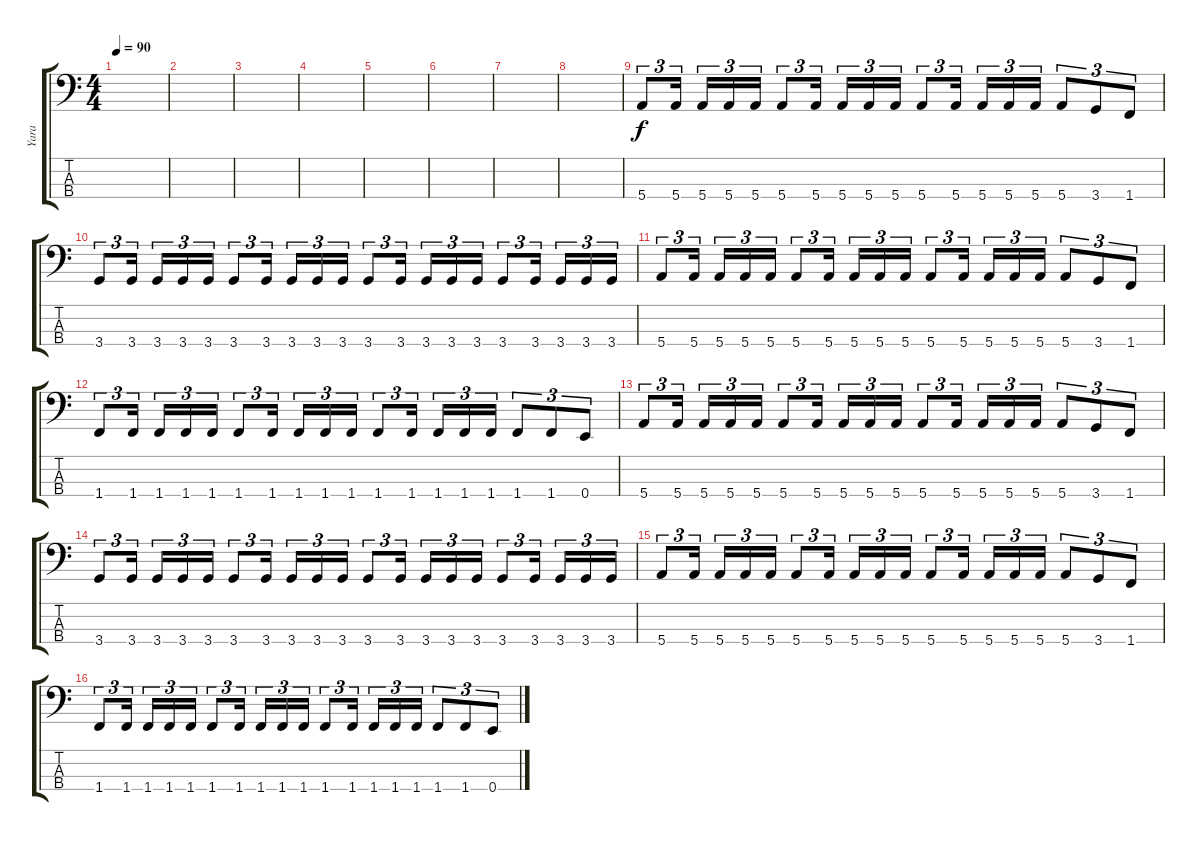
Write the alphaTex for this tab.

\track ("Yara" "Yara") {instrument slapbass1}
\staff {score tabs}
\tuning (G2 D2 A1 E1) {hide}
\ts (4 4)
\tempo 90
\clef f4
\ks c
|
|
|
|
|
|
|
|
5.4.8{tu (3 2)} 5.4.16{tu (3 2)} 5.4.16{tu (3 2)} 5.4.16{tu (3 2)} 5.4.16{tu (3 2)} 5.4.8{tu (3 2)} 5.4.16{tu (3 2)} 5.4.16{tu (3 2)} 5.4.16{tu (3 2)} 5.4.16{tu (3 2)} 5.4.8{tu (3 2)} 5.4.16{tu (3 2)} 5.4.16{tu (3 2)} 5.4.16{tu (3 2)} 5.4.16{tu (3 2)} 5.4.8{tu (3 2)} 3.4.8{tu (3 2)} 1.4.8{tu (3 2)} |
3.4.8{tu (3 2)} 3.4.16{tu (3 2)} 3.4.16{tu (3 2)} 3.4.16{tu (3 2)} 3.4.16{tu (3 2)} 3.4.8{tu (3 2)} 3.4.16{tu (3 2)} 3.4.16{tu (3 2)} 3.4.16{tu (3 2)} 3.4.16{tu (3 2)} 3.4.8{tu (3 2)} 3.4.16{tu (3 2)} 3.4.16{tu (3 2)} 3.4.16{tu (3 2)} 3.4.16{tu (3 2)} 3.4.8{tu (3 2)} 3.4.16{tu (3 2)} 3.4.16{tu (3 2)} 3.4.16{tu (3 2)} 3.4.16{tu (3 2)} |
5.4.8{tu (3 2)} 5.4.16{tu (3 2)} 5.4.16{tu (3 2)} 5.4.16{tu (3 2)} 5.4.16{tu (3 2)} 5.4.8{tu (3 2)} 5.4.16{tu (3 2)} 5.4.16{tu (3 2)} 5.4.16{tu (3 2)} 5.4.16{tu (3 2)} 5.4.8{tu (3 2)} 5.4.16{tu (3 2)} 5.4.16{tu (3 2)} 5.4.16{tu (3 2)} 5.4.16{tu (3 2)} 5.4.8{tu (3 2)} 3.4.8{tu (3 2)} 1.4.8{tu (3 2)} |
1.4.8{tu (3 2)} 1.4.16{tu (3 2)} 1.4.16{tu (3 2)} 1.4.16{tu (3 2)} 1.4.16{tu (3 2)} 1.4.8{tu (3 2)} 1.4.16{tu (3 2)} 1.4.16{tu (3 2)} 1.4.16{tu (3 2)} 1.4.16{tu (3 2)} 1.4.8{tu (3 2)} 1.4.16{tu (3 2)} 1.4.16{tu (3 2)} 1.4.16{tu (3 2)} 1.4.16{tu (3 2)} 1.4.8{tu (3 2)} 1.4.8{tu (3 2)} 0.4.8{tu (3 2)} |
5.4.8{tu (3 2)} 5.4.16{tu (3 2)} 5.4.16{tu (3 2)} 5.4.16{tu (3 2)} 5.4.16{tu (3 2)} 5.4.8{tu (3 2)} 5.4.16{tu (3 2)} 5.4.16{tu (3 2)} 5.4.16{tu (3 2)} 5.4.16{tu (3 2)} 5.4.8{tu (3 2)} 5.4.16{tu (3 2)} 5.4.16{tu (3 2)} 5.4.16{tu (3 2)} 5.4.16{tu (3 2)} 5.4.8{tu (3 2)} 3.4.8{tu (3 2)} 1.4.8{tu (3 2)} |
3.4.8{tu (3 2)} 3.4.16{tu (3 2)} 3.4.16{tu (3 2)} 3.4.16{tu (3 2)} 3.4.16{tu (3 2)} 3.4.8{tu (3 2)} 3.4.16{tu (3 2)} 3.4.16{tu (3 2)} 3.4.16{tu (3 2)} 3.4.16{tu (3 2)} 3.4.8{tu (3 2)} 3.4.16{tu (3 2)} 3.4.16{tu (3 2)} 3.4.16{tu (3 2)} 3.4.16{tu (3 2)} 3.4.8{tu (3 2)} 3.4.16{tu (3 2)} 3.4.16{tu (3 2)} 3.4.16{tu (3 2)} 3.4.16{tu (3 2)} |
5.4.8{tu (3 2)} 5.4.16{tu (3 2)} 5.4.16{tu (3 2)} 5.4.16{tu (3 2)} 5.4.16{tu (3 2)} 5.4.8{tu (3 2)} 5.4.16{tu (3 2)} 5.4.16{tu (3 2)} 5.4.16{tu (3 2)} 5.4.16{tu (3 2)} 5.4.8{tu (3 2)} 5.4.16{tu (3 2)} 5.4.16{tu (3 2)} 5.4.16{tu (3 2)} 5.4.16{tu (3 2)} 5.4.8{tu (3 2)} 3.4.8{tu (3 2)} 1.4.8{tu (3 2)} |
1.4.8{tu (3 2)} 1.4.16{tu (3 2)} 1.4.16{tu (3 2)} 1.4.16{tu (3 2)} 1.4.16{tu (3 2)} 1.4.8{tu (3 2)} 1.4.16{tu (3 2)} 1.4.16{tu (3 2)} 1.4.16{tu (3 2)} 1.4.16{tu (3 2)} 1.4.8{tu (3 2)} 1.4.16{tu (3 2)} 1.4.16{tu (3 2)} 1.4.16{tu (3 2)} 1.4.16{tu (3 2)} 1.4.8{tu (3 2)} 1.4.8{tu (3 2)} 0.4.8{tu (3 2)}
